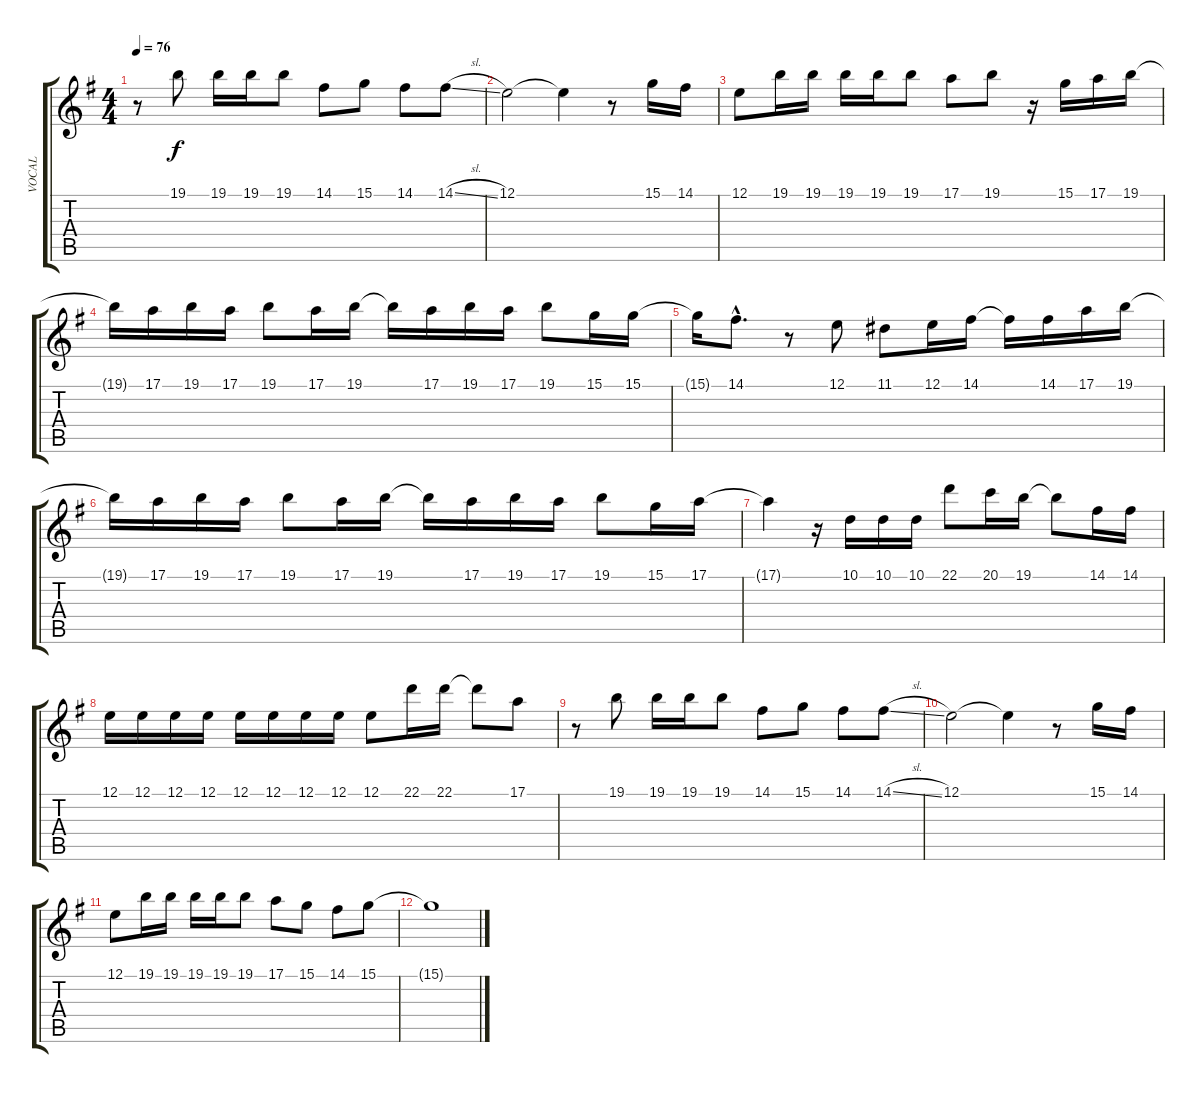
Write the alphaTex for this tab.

\track ("VOCAL" "VOCAL") {instrument flute}
\staff {score tabs}
\tuning (E4 B3 G3 D3 A2 E2) {hide}
\ts (4 4)
\tempo 76
\clef g2
\ks eminor
r.8{dy f} 19.1.8 19.1.16 19.1.16 19.1.8 14.1.8 15.1.8 14.1.8 14.1{sl}.8 |
12.1.2 12.1{t}.4 r.8 15.1.16 14.1.16 |
12.1.8 19.1.16 19.1.16 19.1.16 19.1.16 19.1.8 17.1.8 19.1.8 r.16 15.1.16 17.1.16 19.1.16 |
19.1{t}.16 17.1.16 19.1.16 17.1.16 19.1.8 17.1.16 19.1.16 19.1{t}.16 17.1.16 19.1.16 17.1.16 19.1.8 15.1.16 15.1.16 |
15.1{t}.16 14.1{hac}.8{d} r.8 12.1.8 11.1.8 12.1.16 14.1.16 14.1{t}.16 14.1.16 17.1.16 19.1.16 |
19.1{t}.16 17.1.16 19.1.16 17.1.16 19.1.8 17.1.16 19.1.16 19.1{t}.16 17.1.16 19.1.16 17.1.16 19.1.8 15.1.16 17.1.16 |
17.1{t}.4 r.16 10.1.16 10.1.16 10.1.16 22.1.8 20.1.16 19.1.16 19.1{t}.8 14.1.16 14.1.16 |
12.1.16 12.1.16 12.1.16 12.1.16 12.1.16 12.1.16 12.1.16 12.1.16 12.1.8 22.1.16 22.1.16 22.1{t}.8 17.1.8 |
r.8 19.1.8 19.1.16 19.1.16 19.1.8 14.1.8 15.1.8 14.1.8 14.1{sl}.8 |
12.1.2 12.1{t}.4 r.8 15.1.16 14.1.16 |
12.1.8 19.1.16 19.1.16 19.1.16 19.1.16 19.1.8 17.1.8 15.1.8 14.1.8 15.1.8 |
15.1{t}.1
